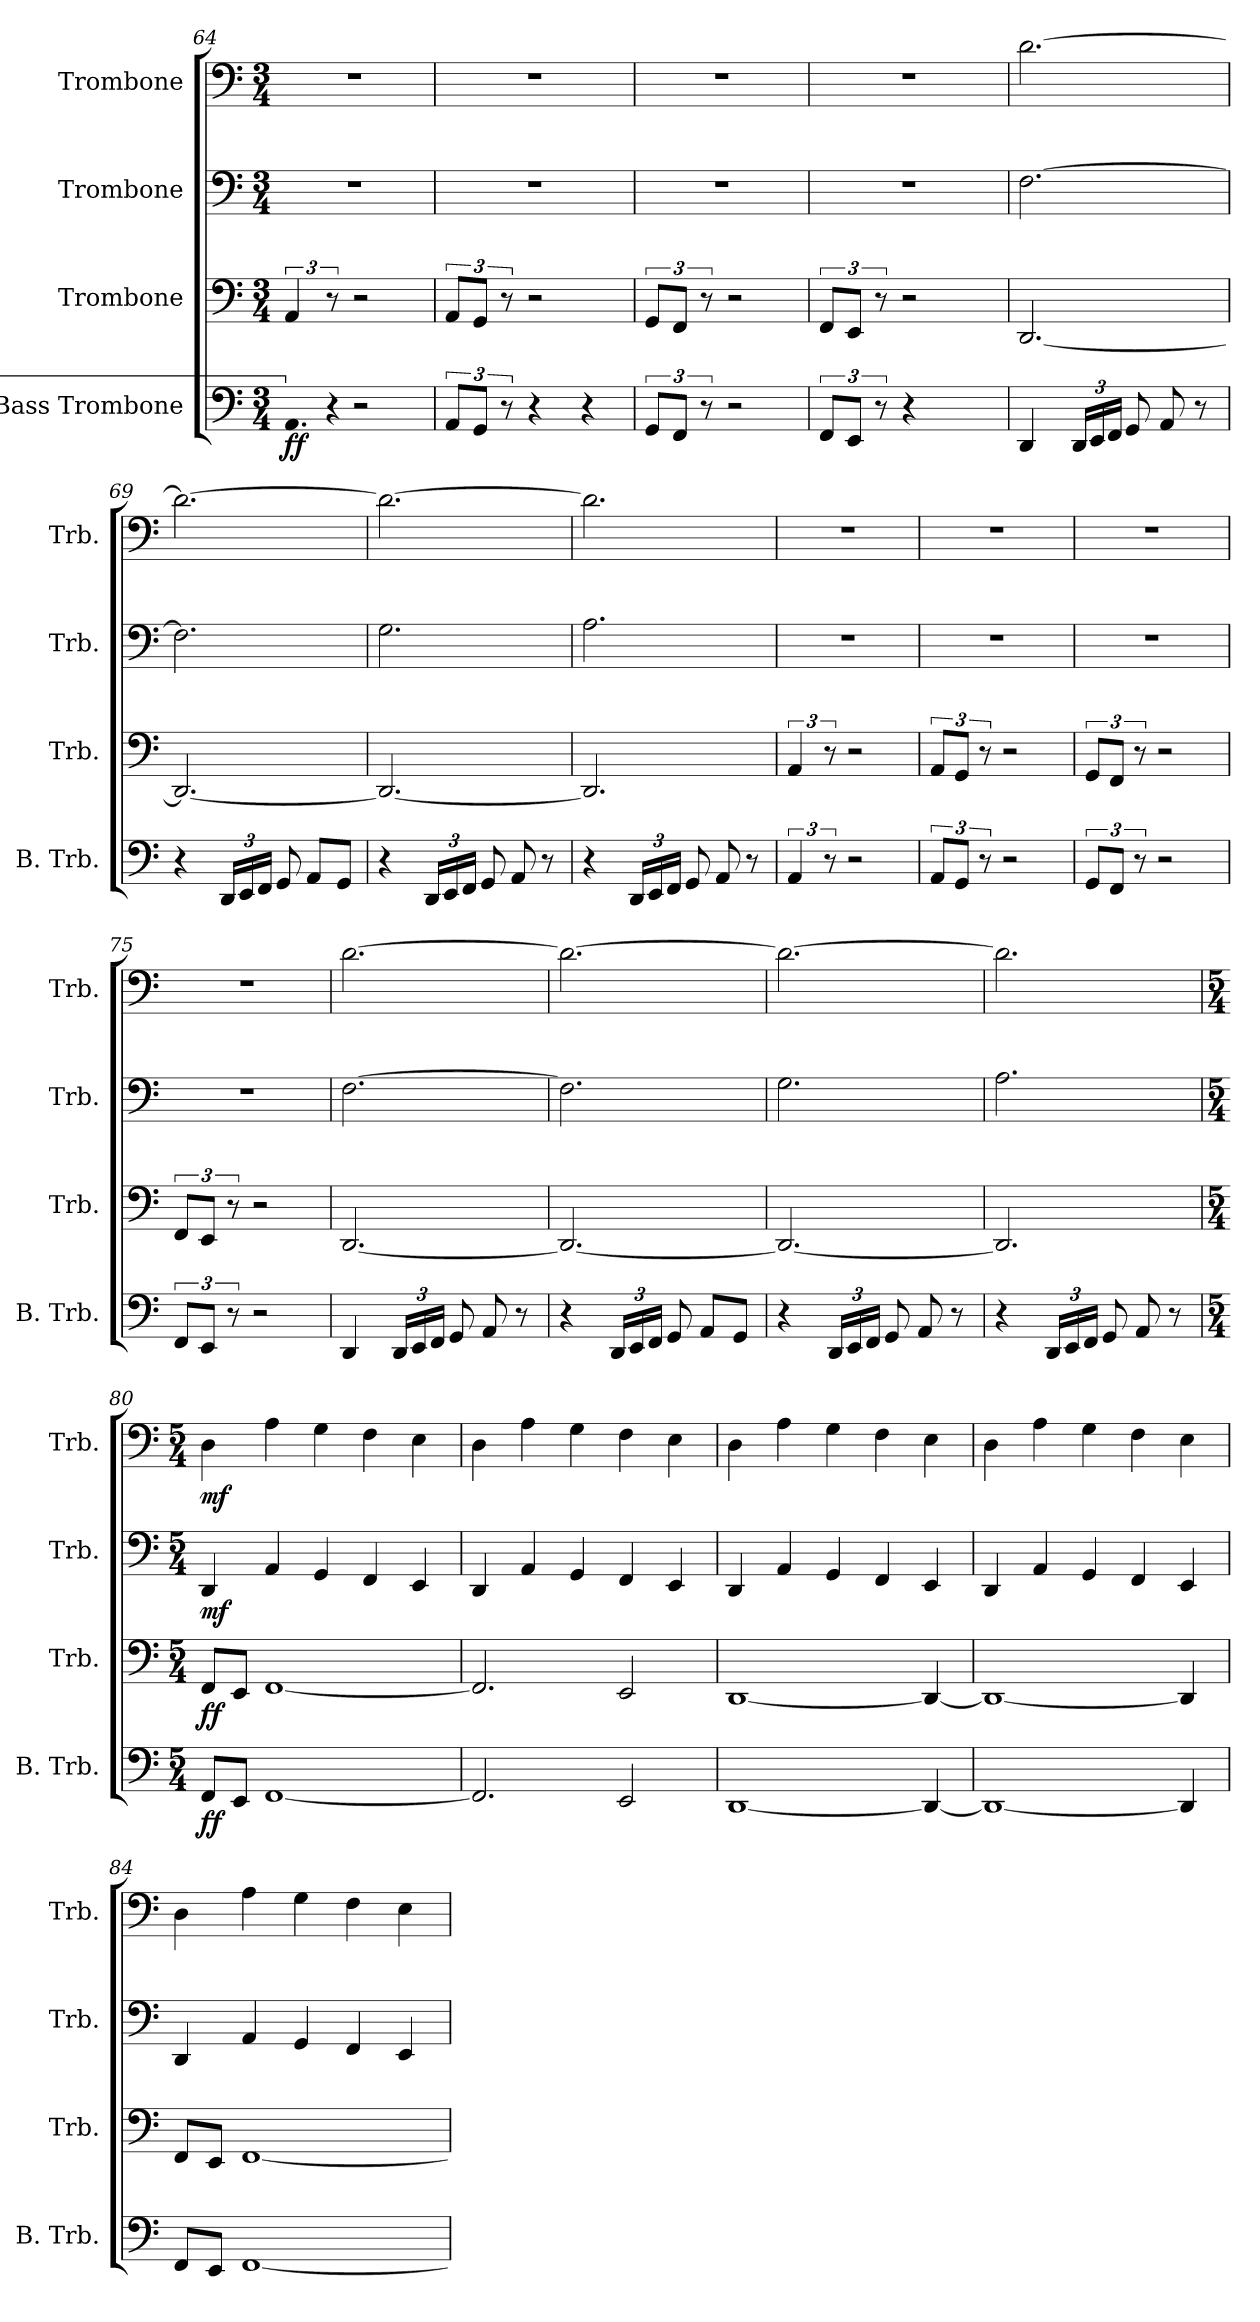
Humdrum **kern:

**kern	**dynam	**kern	**dynam	**kern	**dynam	**kern	**dynam
*part4	*part4	*part3	*part3	*part2	*part2	*part1	*part1
*staff4	*staff4	*staff3	*staff3	*staff2	*staff2	*staff1	*staff1
*I"Bass Trombone	*	*I"Trombone	*	*I"Trombone	*	*I"Trombone	*
*I'B. Trb.	*	*I'Trb.	*	*I'Trb.	*	*I'Trb.	*
*clefF4	*	*clefF4	*	*clefF4	*	*clefF4	*
*k[]	*	*k[]	*	*k[]	*	*k[]	*
*C:	*	*C:	*	*C:	*	*C:	*
*M3/4	*	*M3/4	*	*M3/4	*	*M3/4	*
=64	=64	=64	=64	=64	=64	=64	=64
!LO:N:vis=8.	!LO:DY:b	!	!	!	!	!	!
6AA/	ff	6AA/	.	2.r	.	2.r	.
!LO:N:vis=8	!	!	!	!	!	!	!
12r	.	12r	.	.	.	.	.
2r	.	2r	.	.	.	.	.
=65	=65	=65	=65	=65	=65	=65	=65
12AA/L	.	12AA/L	.	2.r	.	2.r	.
12GG/J	.	12GG/J	.	.	.	.	.
12r	.	12r	.	.	.	.	.
4r	.	2r	.	.	.	.	.
4r	.	.	.	.	.	.	.
!!LO:LB:g=z
=66	=66	=66	=66	=66	=66	=66	=66
12GG/L	.	12GG/L	.	2.r	.	2.r	.
12FF/J	.	12FF/J	.	.	.	.	.
12r	.	12r	.	.	.	.	.
2r	.	2r	.	.	.	.	.
=67	=67	=67	=67	=67	=67	=67	=67
12FF/L	.	12FF/L	.	2.r	.	2.r	.
12EE/J	.	12EE/J	.	.	.	.	.
12r	.	12r	.	.	.	.	.
4r	.	2r	.	.	.	.	.
4ryy	.	.	.	.	.	.	.
=68	=68	=68	=68	=68	=68	=68	=68
4DD/	.	[2.DD/	.	[2.F\	.	[2.d\	.
*Xbrackettup	*	*	*	*	*	*	*
24DD/LL	.	.	.	.	.	.	.
24EE/	.	.	.	.	.	.	.
24FF/JJ	.	.	.	.	.	.	.
8GG/	.	.	.	.	.	.	.
8AA/	.	.	.	.	.	.	.
8r	.	.	.	.	.	.	.
=69	=69	=69	=69	=69	=69	=69	=69
4r	.	2.DD/_	.	2.F\]	.	2.d\_	.
24DD/LL	.	.	.	.	.	.	.
24EE/	.	.	.	.	.	.	.
24FF/JJ	.	.	.	.	.	.	.
8GG/	.	.	.	.	.	.	.
8AA/L	.	.	.	.	.	.	.
8GG/J	.	.	.	.	.	.	.
=70	=70	=70	=70	=70	=70	=70	=70
4r	.	2.DD/_	.	2.G\	.	2.d\_	.
24DD/LL	.	.	.	.	.	.	.
24EE/	.	.	.	.	.	.	.
24FF/JJ	.	.	.	.	.	.	.
8GG/	.	.	.	.	.	.	.
8AA/	.	.	.	.	.	.	.
8r	.	.	.	.	.	.	.
=71	=71	=71	=71	=71	=71	=71	=71
4r	.	2.DD/]	.	2.A\	.	2.d\]	.
24DD/LL	.	.	.	.	.	.	.
24EE/	.	.	.	.	.	.	.
24FF/JJ	.	.	.	.	.	.	.
8GG/	.	.	.	.	.	.	.
8AA/	.	.	.	.	.	.	.
8r	.	.	.	.	.	.	.
!!LO:PB:g=z
=72	=72	=72	=72	=72	=72	=72	=72
*brackettup	*	*	*	*	*	*	*
6AA/	.	6AA/	.	2.r	.	2.r	.
12r	.	12r	.	.	.	.	.
2r	.	2r	.	.	.	.	.
=73	=73	=73	=73	=73	=73	=73	=73
12AA/L	.	12AA/L	.	2.r	.	2.r	.
12GG/J	.	12GG/J	.	.	.	.	.
12r	.	12r	.	.	.	.	.
2r	.	2r	.	.	.	.	.
=74	=74	=74	=74	=74	=74	=74	=74
12GG/L	.	12GG/L	.	2.r	.	2.r	.
12FF/J	.	12FF/J	.	.	.	.	.
12r	.	12r	.	.	.	.	.
2r	.	2r	.	.	.	.	.
=75	=75	=75	=75	=75	=75	=75	=75
12FF/L	.	12FF/L	.	2.r	.	2.r	.
12EE/J	.	12EE/J	.	.	.	.	.
12r	.	12r	.	.	.	.	.
2r	.	2r	.	.	.	.	.
=76	=76	=76	=76	=76	=76	=76	=76
4DD/	.	[2.DD/	.	[2.F\	.	[2.d\	.
*Xbrackettup	*	*	*	*	*	*	*
24DD/LL	.	.	.	.	.	.	.
24EE/	.	.	.	.	.	.	.
24FF/JJ	.	.	.	.	.	.	.
8GG/	.	.	.	.	.	.	.
8AA/	.	.	.	.	.	.	.
8r	.	.	.	.	.	.	.
=77	=77	=77	=77	=77	=77	=77	=77
4r	.	2.DD/_	.	2.F\]	.	2.d\_	.
24DD/LL	.	.	.	.	.	.	.
24EE/	.	.	.	.	.	.	.
24FF/JJ	.	.	.	.	.	.	.
8GG/	.	.	.	.	.	.	.
8AA/L	.	.	.	.	.	.	.
8GG/J	.	.	.	.	.	.	.
=78	=78	=78	=78	=78	=78	=78	=78
4r	.	2.DD/_	.	2.G\	.	2.d\_	.
24DD/LL	.	.	.	.	.	.	.
24EE/	.	.	.	.	.	.	.
24FF/JJ	.	.	.	.	.	.	.
8GG/	.	.	.	.	.	.	.
8AA/	.	.	.	.	.	.	.
8r	.	.	.	.	.	.	.
!!LO:LB:g=z
=79	=79	=79	=79	=79	=79	=79	=79
4r	.	2.DD/]	.	2.A\	.	2.d\]	.
24DD/LL	.	.	.	.	.	.	.
24EE/	.	.	.	.	.	.	.
24FF/JJ	.	.	.	.	.	.	.
8GG/	.	.	.	.	.	.	.
8AA/	.	.	.	.	.	.	.
8r	.	.	.	.	.	.	.
=80	=80	=80	=80	=80	=80	=80	=80
*M5/4	*	*M5/4	*	*M5/4	*	*M5/4	*
!	!LO:DY:b	!	!LO:DY:b	!	!LO:DY:b	!	!LO:DY:b
8FF/L	ff	8FF/L	ff	4DD/	mf	4D\	mf
8EE/J	.	8EE/J	.	.	.	.	.
[1FF	.	[1FF	.	4AA/	.	4A\	.
.	.	.	.	4GG/	.	4G\	.
.	.	.	.	4FF/	.	4F\	.
.	.	.	.	4EE/	.	4E\	.
=81	=81	=81	=81	=81	=81	=81	=81
2.FF/]	.	2.FF/]	.	4DD/	.	4D\	.
.	.	.	.	4AA/	.	4A\	.
.	.	.	.	4GG/	.	4G\	.
2EE/	.	2EE/	.	4FF/	.	4F\	.
.	.	.	.	4EE/	.	4E\	.
=82	=82	=82	=82	=82	=82	=82	=82
[1DD	.	[1DD	.	4DD/	.	4D\	.
.	.	.	.	4AA/	.	4A\	.
.	.	.	.	4GG/	.	4G\	.
.	.	.	.	4FF/	.	4F\	.
4DD/_	.	4DD/_	.	4EE/	.	4E\	.
=83	=83	=83	=83	=83	=83	=83	=83
1DD_	.	1DD_	.	4DD/	.	4D\	.
.	.	.	.	4AA/	.	4A\	.
.	.	.	.	4GG/	.	4G\	.
.	.	.	.	4FF/	.	4F\	.
4DD/]	.	4DD/]	.	4EE/	.	4E\	.
=84	=84	=84	=84	=84	=84	=84	=84
8FF/L	.	8FF/L	.	4DD/	.	4D\	.
8EE/J	.	8EE/J	.	.	.	.	.
[1FF	.	[1FF	.	4AA/	.	4A\	.
.	.	.	.	4GG/	.	4G\	.
.	.	.	.	4FF/	.	4F\	.
.	.	.	.	4EE/	.	4E\	.
=	=	=	=	=	=	=	=
*-	*-	*-	*-	*-	*-	*-	*-
